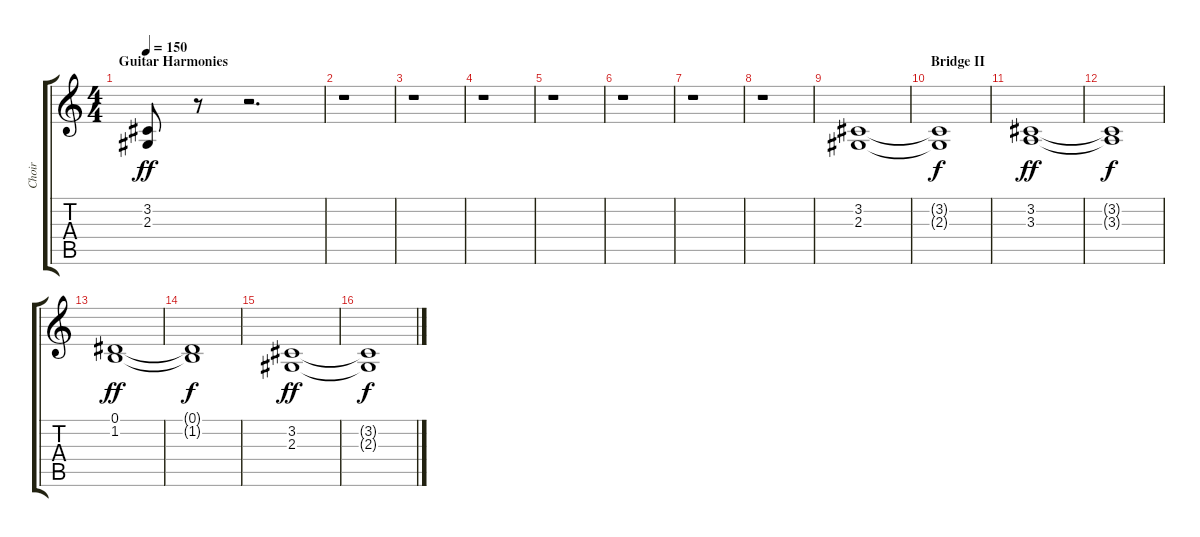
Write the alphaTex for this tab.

\track ("Choir" "Choir") {instrument choiraahs}
\staff {score tabs}
\tuning (Eb4 Bb3 Gb3 Db3 Ab2 Eb2) {hide}
\ts (4 4)
\section ("" "Guitar Harmonies")
\tempo 150
\clef g2
\ks c
(3.2 2.3).8{dy ff} r.8 r.2{d} |
r.1 |
r.1 |
r.1 |
r.1 |
r.1 |
r.1 |
r.1 |
(3.2 2.3).1 |
\section ("" "Bridge II")
(3.2{t} 2.3{t}).1{dy f} |
(3.2 3.3).1{dy ff} |
(3.2{t} 3.3{t}).1{dy f} |
(0.1 1.2).1{dy ff} |
(0.1{t} 1.2{t}).1{dy f} |
(3.2 2.3).1{dy ff} |
(3.2{t} 2.3{t}).1{dy f}
